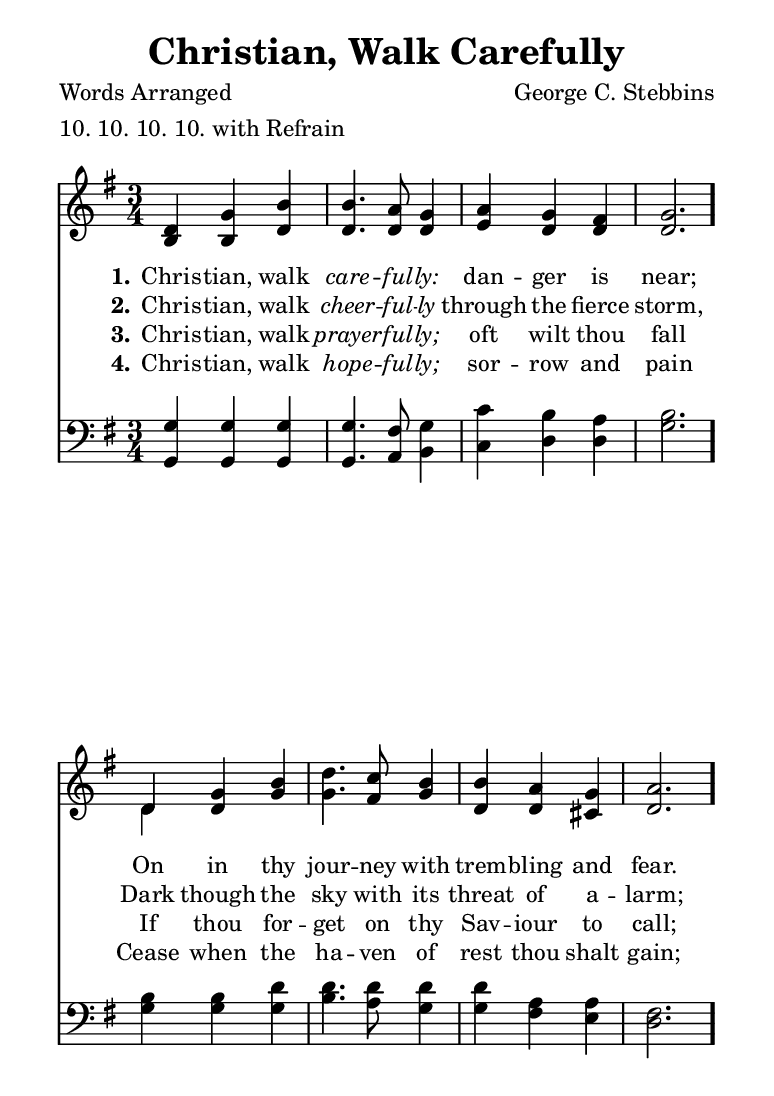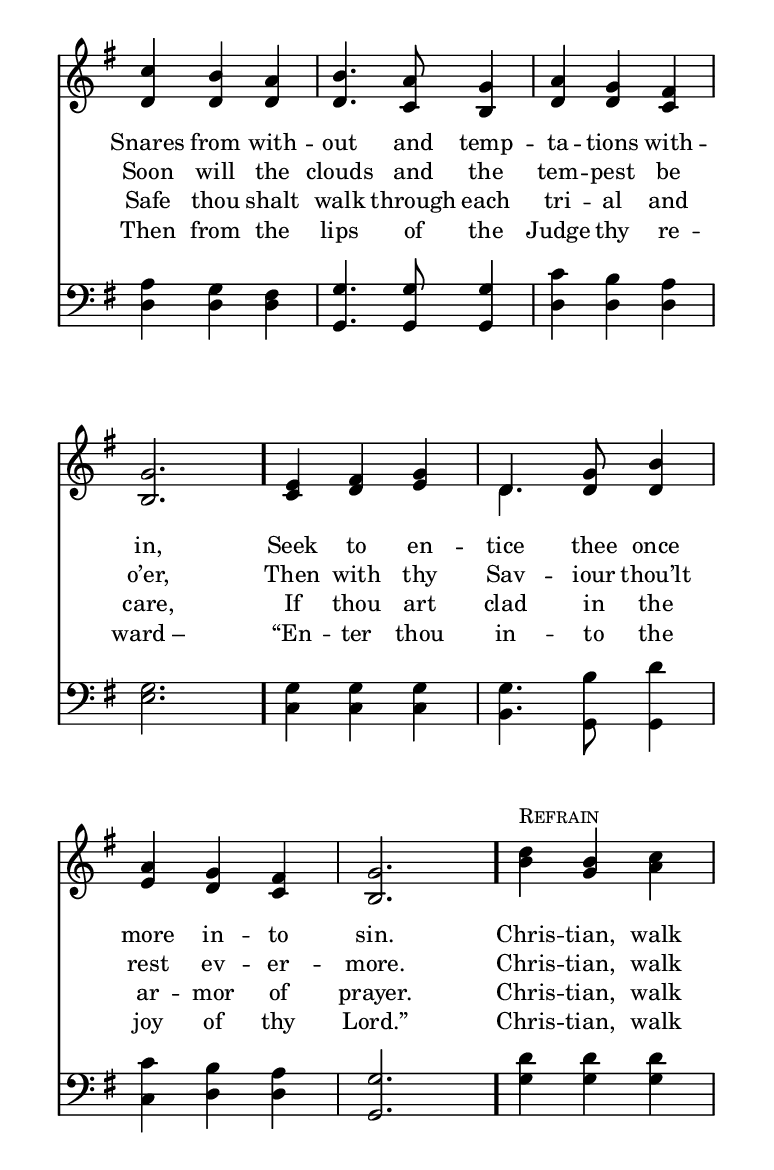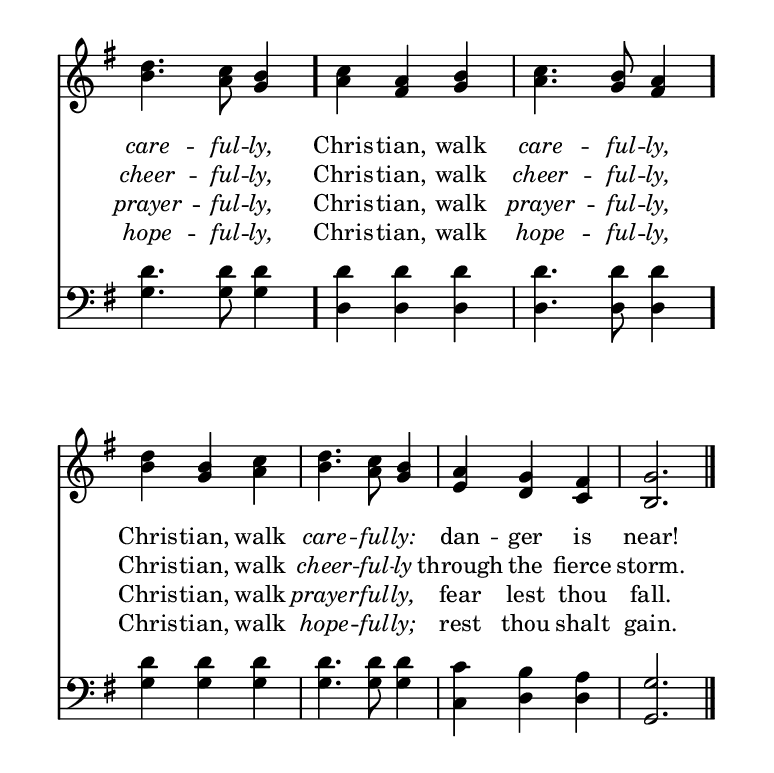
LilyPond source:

\include "common/global.ily"
\paper {
  \include "common/paper.ily"
}

\header{
  hymnnumber = "211"
  title = "Christian, Walk Carefully"
  tunename = ""
  meter = "10. 10. 10. 10. with Refrain" % original has P. M.
  poet = "Words Arranged"
  composer = "George C. Stebbins"
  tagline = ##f
}

global = {
  \include "common/overrides.ily"
  \override Staff.TimeSignature.style = #'numbered
  \time 3/4
  \override Score.MetronomeMark.transparent = ##t % hide all fermata changes too
  \tempo 4=90
  \key g \major
  \autoBeamOff
}

patternA = { c4 c c | c4. c8 c4 | c c c | c2. }

notesSoprano = {
\global
\relative c' {

  \changePitch \patternA { d g b | b a g | a g fis | g }
  \changePitch \patternA { d g b | d c b | b a g | a }
  \changePitch \patternA { c b a | b a g | a g fis | g }
  \changePitch \patternA { e fis g | d g b | a g fis | g }

  << s^\markup { \small \caps "Refrain" }
  \changePitch \patternA { d' b c | d c b } >>
  \changePitch \patternA { c a b | c b a }
  \changePitch \patternA { d b c | d c b | a g fis | g }

  \bar "|."

}
}

notesAlto = {
\global
\relative e' {

  \changePitch \patternA { b b d | d d d | e d d | d }
  \changePitch \patternA { d d g | g fis g | d d cis | d }
  \changePitch \patternA { d d d | d c b | d d c | b }
  \changePitch \patternA { c d e | d d d | e d c | b }

  \changePitch \patternA { b' g a | b a g }
  \changePitch \patternA { a fis g | a g fis }
  \changePitch \patternA { b g a | b a g | e d c | b }

}
}

notesTenor = {
\global
\relative a {

  \changePitch \patternA { g g g | g fis g | c b a | b }
  \changePitch \patternA { b b d | d d d | d a a | fis }
  \changePitch \patternA { a g fis | g g g | c b a | g }
  \changePitch \patternA { g g g | g b d | c b a | g }

  \changePitch \patternA { d' d d | d d d }
  \changePitch \patternA { d d d | d d d }
  \changePitch \patternA { d d d | d d d | c b a | g }

}
}

notesBass = {
\global
\relative f, {

  \changePitch \patternA { g g g | g a b | c d d | g }
  \changePitch \patternA { g g g | b a g | g fis e | d }
  \changePitch \patternA { d d d | g, g g | d' d d | e }
  \changePitch \patternA { c c c | b g g | c d d | g, }

  \changePitch \patternA { g' g g | g g g }
  \changePitch \patternA { d d d | d d d }
  \changePitch \patternA { g g g | g g g | c, d d | g, }

}
}

RefrainA = \lyricmode {

Chris -- tian, walk \italicsOn care -- ful -- ly, \italicsOff \bar "."
Chris -- tian, walk \italicsOn care -- ful -- ly, \italicsOff \bar "."
Chris -- tian, walk \italicsOn care -- ful -- ly: \italicsOff dan -- ger is near! \bar "."

}

wordsA = \lyricmode {
\set stanza = "1."

Chris -- tian, walk \italicsOn care -- ful -- ly: \italicsOff dan -- ger is near; \bar "."
On in thy jour -- ney with trem -- bling and fear. \bar "."
Snares from with -- out and temp -- ta -- tions with -- in, \bar "."
Seek to en -- tice thee once more in -- to sin. \bar "."

\RefrainA

}

RefrainB = \lyricmode {

Chris -- tian, walk \italicsOn cheer -- ful -- ly, \italicsOff
Chris -- tian, walk \italicsOn cheer -- ful -- ly, \italicsOff
Chris -- tian, walk \italicsOn cheer -- ful -- ly \italicsOff through the fierce storm.

}

wordsB = \lyricmode {
\set stanza = "2."

Chris -- tian, walk \italicsOn cheer -- ful -- ly \italicsOff through the fierce storm,
Dark though the sky with its threat of a -- larm;
Soon will the clouds and the tem -- pest be o’er,
Then with thy Sav -- iour thou’lt rest ev -- er -- more.

\RefrainB

}

RefrainC = \lyricmode {

Chris -- tian, walk \italicsOn prayer -- ful -- ly, \italicsOff
Chris -- tian, walk \italicsOn prayer -- ful -- ly, \italicsOff
Chris -- tian, walk \italicsOn prayer -- ful -- ly, \italicsOff fear lest thou fall.

}

wordsC = \lyricmode {
\set stanza = "3."

Chris -- tian, walk \italicsOn prayer -- ful -- ly; \italicsOff oft wilt thou fall
If thou for -- get on thy Sav -- iour to call;
Safe thou shalt walk through each tri -- al and care,
If thou art clad in the ar -- mor of prayer.

\RefrainC

}

RefrainD = \lyricmode {

Chris -- tian, walk \italicsOn hope -- ful -- ly, \italicsOff
Chris -- tian, walk \italicsOn hope -- ful -- ly, \italicsOff
Chris -- tian, walk \italicsOn hope -- ful -- ly; \italicsOff rest thou shalt gain.

}

wordsD = \lyricmode {
\set stanza = "4."

Chris -- tian, walk \italicsOn hope -- ful -- ly; \italicsOff sor -- row and pain
Cease when the ha -- ven of rest thou shalt gain;
Then from the lips of the Judge thy re -- ward_–
“En -- ter thou in -- to the joy of thy Lord.”

\RefrainD

}

\score {
  \context ChoirStaff <<
    \context Staff = upper <<
      \set Staff.autoBeaming = ##f
      \set ChoirStaff.systemStartDelimiter = #'SystemStartBar
      \set ChoirStaff.printPartCombineTexts = ##f
      \partcombine #'(2 . 11) \notesSoprano \notesAlto
      \context NullVoice = sopranos { \voiceOne << \notesSoprano >> }
      \context Lyrics = one   \lyricsto sopranos \wordsA
      \context Lyrics = two   \lyricsto sopranos \wordsB
      \context Lyrics = three \lyricsto sopranos \wordsC
      \context Lyrics = four  \lyricsto sopranos \wordsD
    >>
    \context Staff = men <<
      \set Staff.autoBeaming = ##f
      \clef bass
      \set ChoirStaff.printPartCombineTexts = ##f
      \partcombine #'(2 . 11) \notesTenor \notesBass
    >>
  >>
  \layout {
    \include "common/layout.ily"
  }
  #(cond ((ly:get-option 'eog-midi-permitted) #{ \midi{
    \include "common/midi.ily"
  } #}))
}

\version "2.19.49"  % necessary for upgrading to future LilyPond versions.

% vi:set et ts=2 sw=2 ai nocindent syntax=lilypond:
